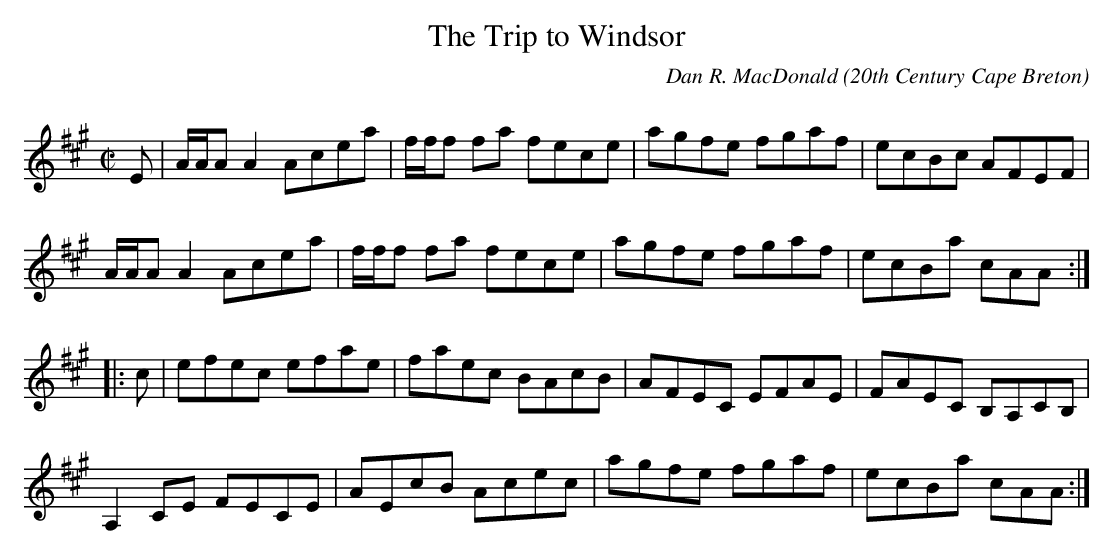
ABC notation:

X:1
T:The Trip to Windsor
C:Dan R. MacDonald
O:20th Century Cape Breton
Q:300
L:1/8
M:C|
K:A
E|A/A/A A2 Acea|f/f/f fa fece|agfe fgaf|ecBc AFEF|
A/A/A A2 Acea|f/f/f fa fece|agfe fgaf|ecBa cAA:|
|:c|efec efae|faec BAcB|AFEC EFAE|FAEC B,A,CB,|
A,2 CE FECE|AEcB Acec|agfe fgaf|ecBa cAA:|
